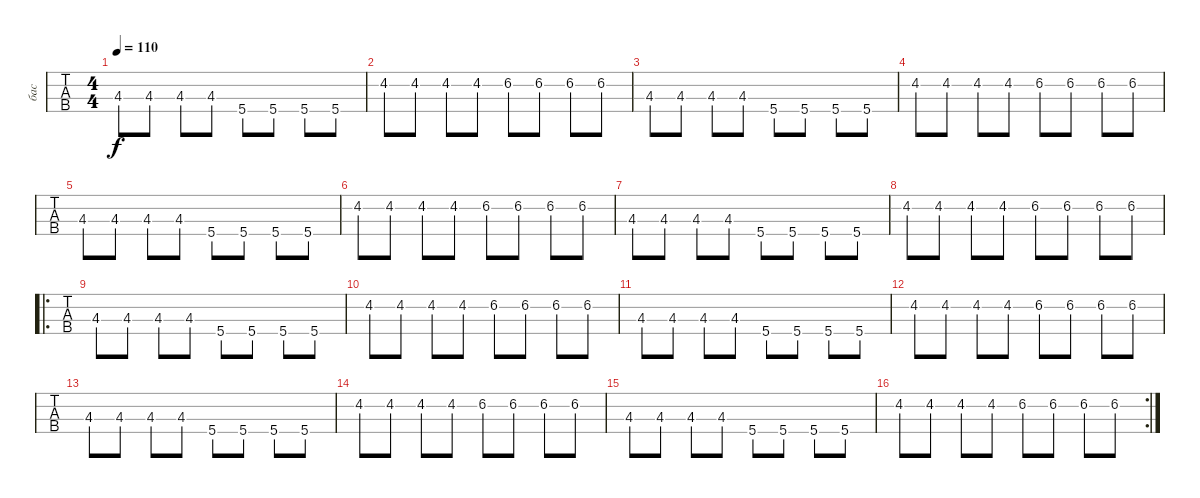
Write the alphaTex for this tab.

\track ("бас" "бас") {instrument electricbassfinger}
\staff {tabs}
\tuning (G2 D2 A1 E1) {hide}
\ts (4 4)
\tempo 110
\clef f4
\ks c
4.3.8{dy f} 4.3.8 4.3.8 4.3.8 5.4.8 5.4.8 5.4.8 5.4.8 |
4.2.8 4.2.8 4.2.8 4.2.8 6.2.8 6.2.8 6.2.8 6.2.8 |
4.3.8 4.3.8 4.3.8 4.3.8 5.4.8 5.4.8 5.4.8 5.4.8 |
4.2.8 4.2.8 4.2.8 4.2.8 6.2.8 6.2.8 6.2.8 6.2.8 |
4.3.8 4.3.8 4.3.8 4.3.8 5.4.8 5.4.8 5.4.8 5.4.8 |
4.2.8 4.2.8 4.2.8 4.2.8 6.2.8 6.2.8 6.2.8 6.2.8 |
4.3.8 4.3.8 4.3.8 4.3.8 5.4.8 5.4.8 5.4.8 5.4.8 |
4.2.8 4.2.8 4.2.8 4.2.8 6.2.8 6.2.8 6.2.8 6.2.8 |
\ro
4.3.8 4.3.8 4.3.8 4.3.8 5.4.8 5.4.8 5.4.8 5.4.8 |
4.2.8 4.2.8 4.2.8 4.2.8 6.2.8 6.2.8 6.2.8 6.2.8 |
4.3.8 4.3.8 4.3.8 4.3.8 5.4.8 5.4.8 5.4.8 5.4.8 |
4.2.8 4.2.8 4.2.8 4.2.8 6.2.8 6.2.8 6.2.8 6.2.8 |
4.3.8 4.3.8 4.3.8 4.3.8 5.4.8 5.4.8 5.4.8 5.4.8 |
4.2.8 4.2.8 4.2.8 4.2.8 6.2.8 6.2.8 6.2.8 6.2.8 |
4.3.8 4.3.8 4.3.8 4.3.8 5.4.8 5.4.8 5.4.8 5.4.8 |
\rc 2
4.2.8 4.2.8 4.2.8 4.2.8 6.2.8 6.2.8 6.2.8 6.2.8
